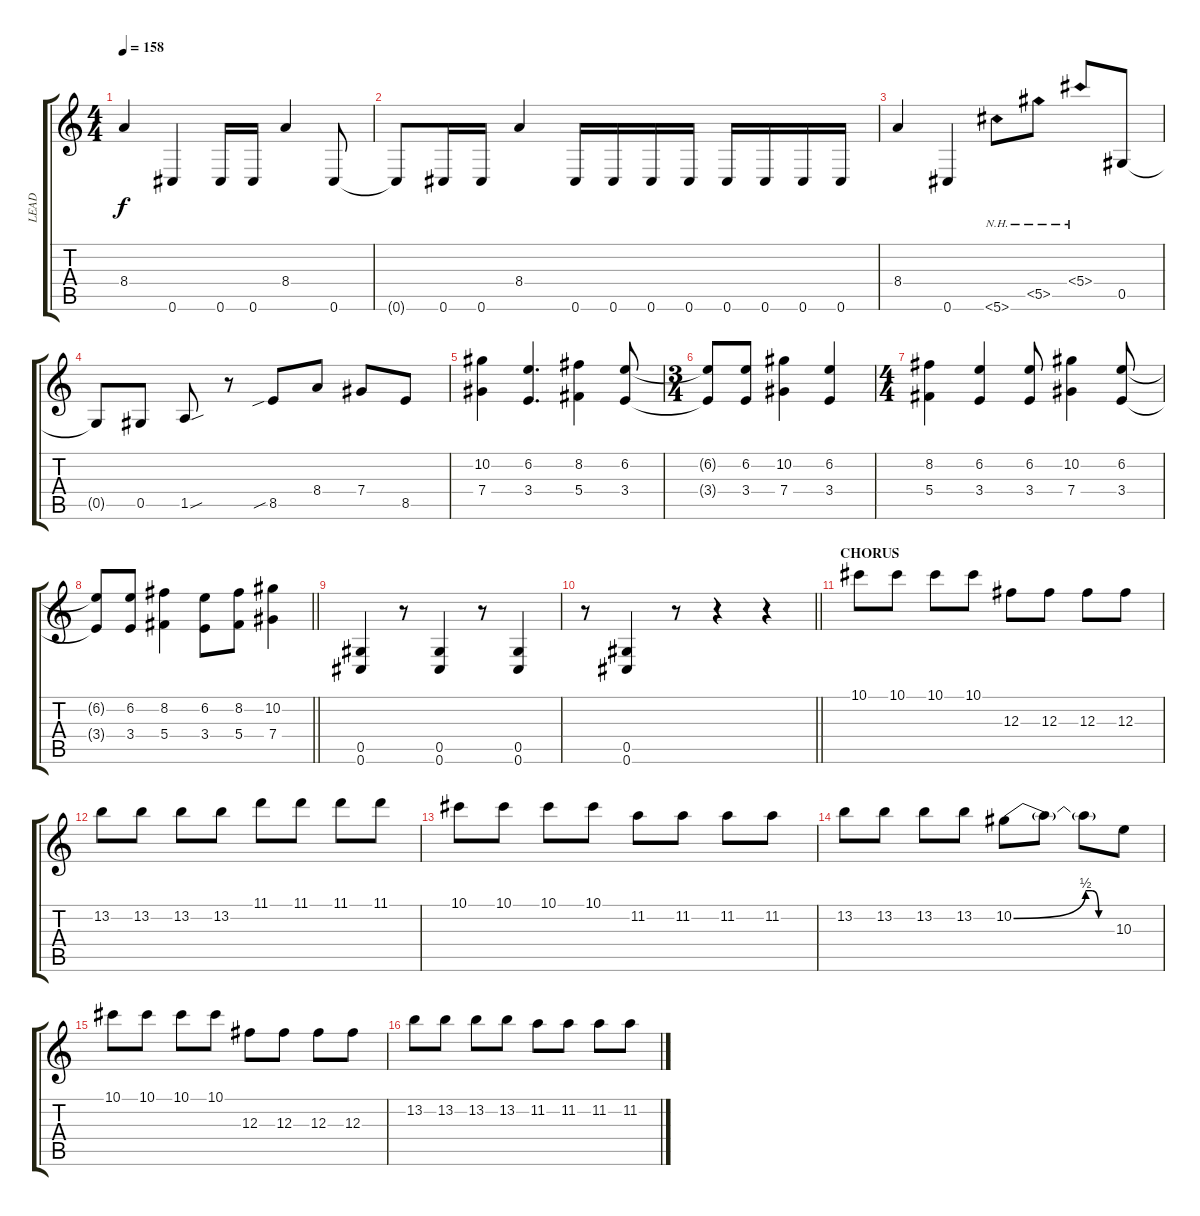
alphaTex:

\track ("LEAD" "LEAD") {instrument distortionguitar}
\staff {score tabs}
\tuning (Eb4 Bb3 Gb3 Db3 Ab2 Db2) {hide}
\ts (4 4)
\section ("" "")
\tempo 158
\clef g2
\ks c
8.4.4{dy f} 0.6.4 0.6.16 0.6.16 8.4.4 0.6.8 |
0.6{t}.8 0.6.16 0.6.16 8.4.4 0.6.16 0.6.16 0.6.16 0.6.16 0.6.16 0.6.16 0.6.16 0.6.16 |
8.4.4 0.6.4 5.6{nh}.8 5.5{nh}.8 5.4{nh}.8 0.5.8 |
0.5{t}.8 0.5.8 1.5{sou}.8 r.8 8.5{sib}.8 8.4.8 7.4.8 8.5.8 |
(10.2 7.4).4 (6.2 3.4).4{d} (8.2 5.4).4 (6.2 3.4).8 |
\ts (3 4)
(6.2{t} 3.4{t}).8 (6.2 3.4).8 (10.2 7.4).4 (6.2 3.4).4 |
\ts (4 4)
(8.2 5.4).4 (6.2 3.4).4 (6.2 3.4).8 (10.2 7.4).4 (6.2 3.4).8 |
\barLineRight lightlight
(6.2{t} 3.4{t}).8 (6.2 3.4).8 (8.2 5.4).4 (6.2 3.4).8 (8.2 5.4).8 (10.2 7.4).4 |
\section ("" "")
(0.5 0.6).4 r.8 (0.5 0.6).4 r.8 (0.5 0.6).4 |
\barLineRight lightlight
r.8 (0.5 0.6).4 r.8 r.4 r.4 |
\section ("" "CHORUS")
10.1.8 10.1.8 10.1.8 10.1.8 12.3.8 12.3.8 12.3.8 12.3.8 |
13.2.8 13.2.8 13.2.8 13.2.8 11.1.8 11.1.8 11.1.8 11.1.8 |
10.1.8 10.1.8 10.1.8 10.1.8 11.2.8 11.2.8 11.2.8 11.2.8 |
13.2.8 13.2.8 13.2.8 13.2.8 10.2{be (bend 0 0 60 2)}.8 10.2{t}.8 10.2{be (custom 0 2 15 2 30 0 60 0) t}.8 10.3.8 |
10.1.8 10.1.8 10.1.8 10.1.8 12.3.8 12.3.8 12.3.8 12.3.8 |
13.2.8 13.2.8 13.2.8 13.2.8 11.2.8 11.2.8 11.2.8 11.2.8
